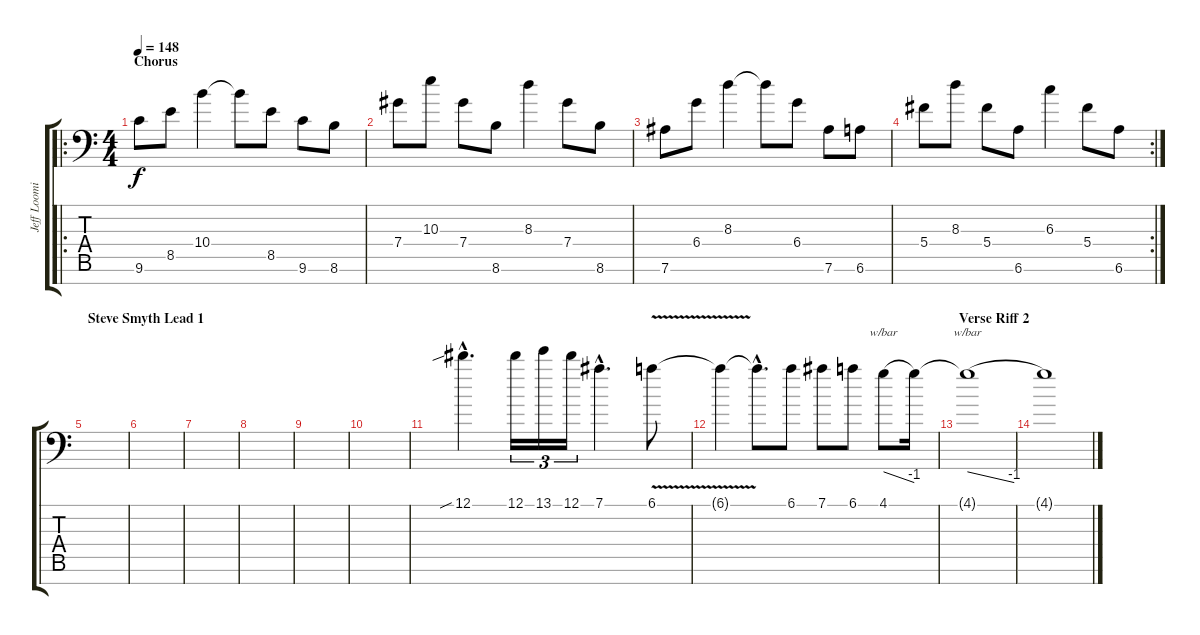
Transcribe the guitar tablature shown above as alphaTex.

\track ("Jeff Loomis Lead" "Jeff Loomi") {instrument distortionguitar}
\staff {score tabs}
\tuning (Eb4 Bb3 Gb3 Db3 Ab2 Eb2 Bb1) {hide}
\ro
\ts (4 4)
\section ("" "Chorus")
\tempo 148
\clef f4
\ks c
9.6.8{dy f volume 16 instrument distortionguitar} 8.5.8 10.4.4 10.4{t}.8 8.5.8 9.6.8 8.6.8 |
7.4.8 10.3.8 7.4.8 8.6.8 8.3.4 7.4.8 8.6.8 |
7.6.8 6.4.8 8.3.4 8.3{t}.8 6.4.8 7.6.8 6.6.8 |
\rc 2
5.4.8 8.3.8 5.4.8 6.6.8 6.3.4 5.4.8 6.6.8 |
\section ("" "Steve Smyth Lead 1")
|
|
|
|
|
|
12.1{sib hac}.4{d} 12.1.16{tu (3 2)} 13.1.16{tu (3 2)} 12.1.16{tu (3 2)} 7.1{hac}.4{d} 6.1{v}.8 |
6.1{t}.4 6.1{hac t}.8{d} 6.1.8 7.1.8 6.1.8 4.1.8{tbe (dive default 0 0 60 -4) volume 3} 4.1{t}.16 |
\section ("" "Verse Riff 2")
4.1{t}.1{tbe (dive default 0 0 60 -4) volume 2} |
4.1{t}.1
